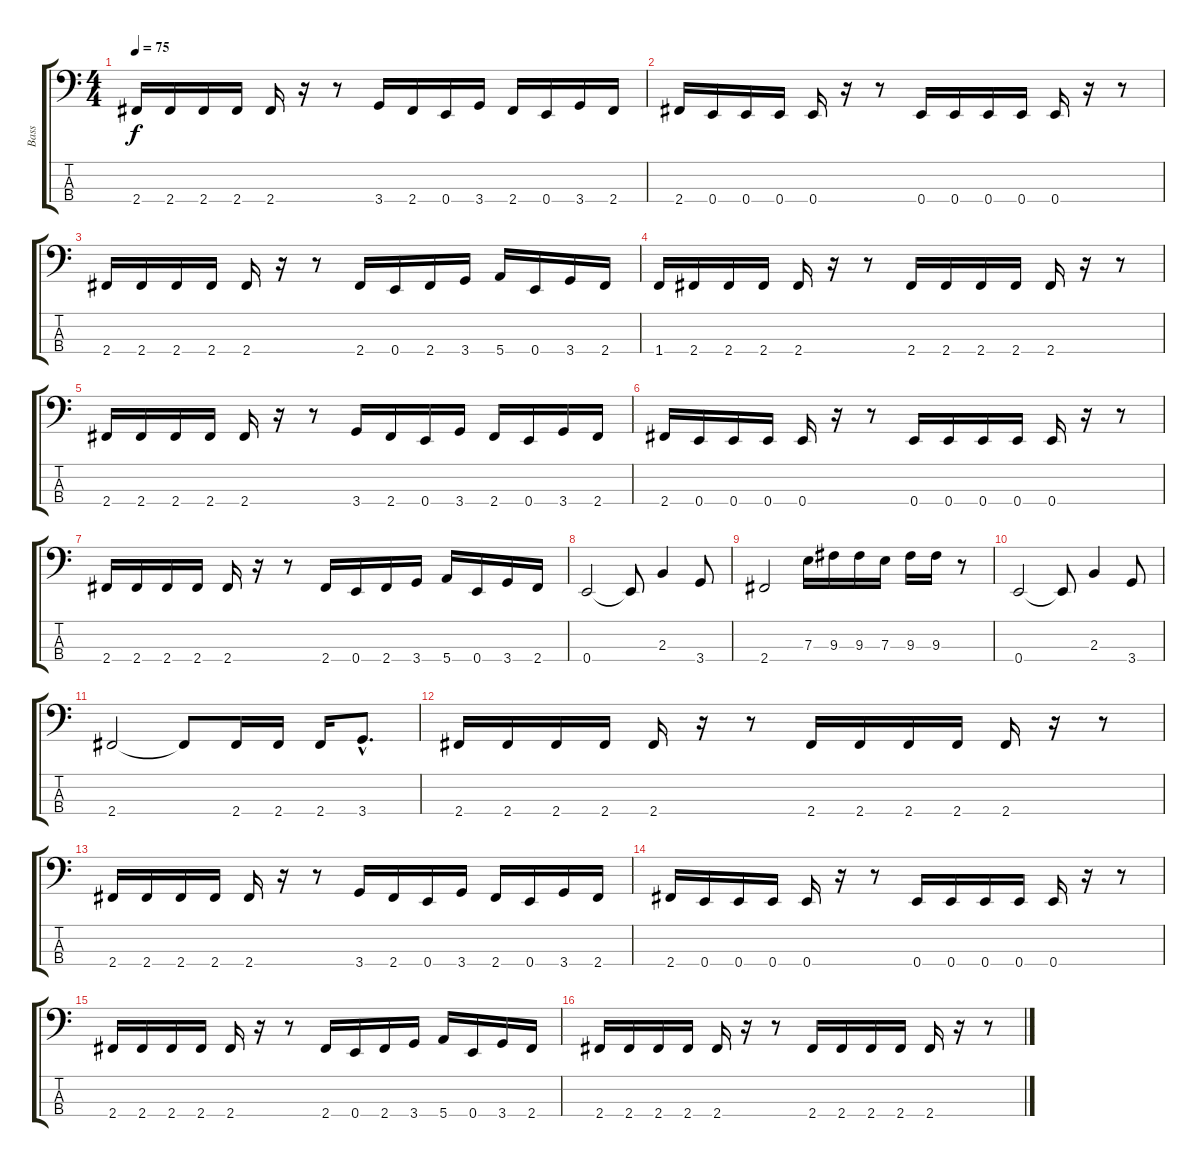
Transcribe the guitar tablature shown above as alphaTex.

\track ("Bass" "Bass") {instrument electricbasspick}
\staff {score tabs}
\tuning (G2 D2 A1 E1) {hide}
\ts (4 4)
\tempo 75
\clef f4
\ks c
2.4.16{dy f} 2.4.16 2.4.16 2.4.16 2.4.16 r.16 r.8 3.4.16 2.4.16 0.4.16 3.4.16 2.4.16 0.4.16 3.4.16 2.4.16 |
2.4.16 0.4.16 0.4.16 0.4.16 0.4.16 r.16 r.8 0.4.16 0.4.16 0.4.16 0.4.16 0.4.16 r.16 r.8 |
2.4.16 2.4.16 2.4.16 2.4.16 2.4.16 r.16 r.8 2.4.16 0.4.16 2.4.16 3.4.16 5.4.16 0.4.16 3.4.16 2.4.16 |
1.4.16 2.4.16 2.4.16 2.4.16 2.4.16 r.16 r.8 2.4.16 2.4.16 2.4.16 2.4.16 2.4.16 r.16 r.8 |
2.4.16 2.4.16 2.4.16 2.4.16 2.4.16 r.16 r.8 3.4.16 2.4.16 0.4.16 3.4.16 2.4.16 0.4.16 3.4.16 2.4.16 |
2.4.16 0.4.16 0.4.16 0.4.16 0.4.16 r.16 r.8 0.4.16 0.4.16 0.4.16 0.4.16 0.4.16 r.16 r.8 |
2.4.16 2.4.16 2.4.16 2.4.16 2.4.16 r.16 r.8 2.4.16 0.4.16 2.4.16 3.4.16 5.4.16 0.4.16 3.4.16 2.4.16 |
0.4.2 0.4{t}.8 2.3.4 3.4.8 |
2.4.2 7.3.16 9.3.16 9.3.16 7.3.16 9.3.16 9.3.16 r.8 |
0.4.2 0.4{t}.8 2.3.4 3.4.8 |
2.4.2 2.4{t}.8 2.4.16 2.4.16 2.4.16 3.4{hac}.8{d} |
2.4.16 2.4.16 2.4.16 2.4.16 2.4.16 r.16 r.8 2.4.16 2.4.16 2.4.16 2.4.16 2.4.16 r.16 r.8 |
2.4.16 2.4.16 2.4.16 2.4.16 2.4.16 r.16 r.8 3.4.16 2.4.16 0.4.16 3.4.16 2.4.16 0.4.16 3.4.16 2.4.16 |
2.4.16 0.4.16 0.4.16 0.4.16 0.4.16 r.16 r.8 0.4.16 0.4.16 0.4.16 0.4.16 0.4.16 r.16 r.8 |
2.4.16 2.4.16 2.4.16 2.4.16 2.4.16 r.16 r.8 2.4.16 0.4.16 2.4.16 3.4.16 5.4.16 0.4.16 3.4.16 2.4.16 |
2.4.16 2.4.16 2.4.16 2.4.16 2.4.16 r.16 r.8 2.4.16 2.4.16 2.4.16 2.4.16 2.4.16 r.16 r.8
